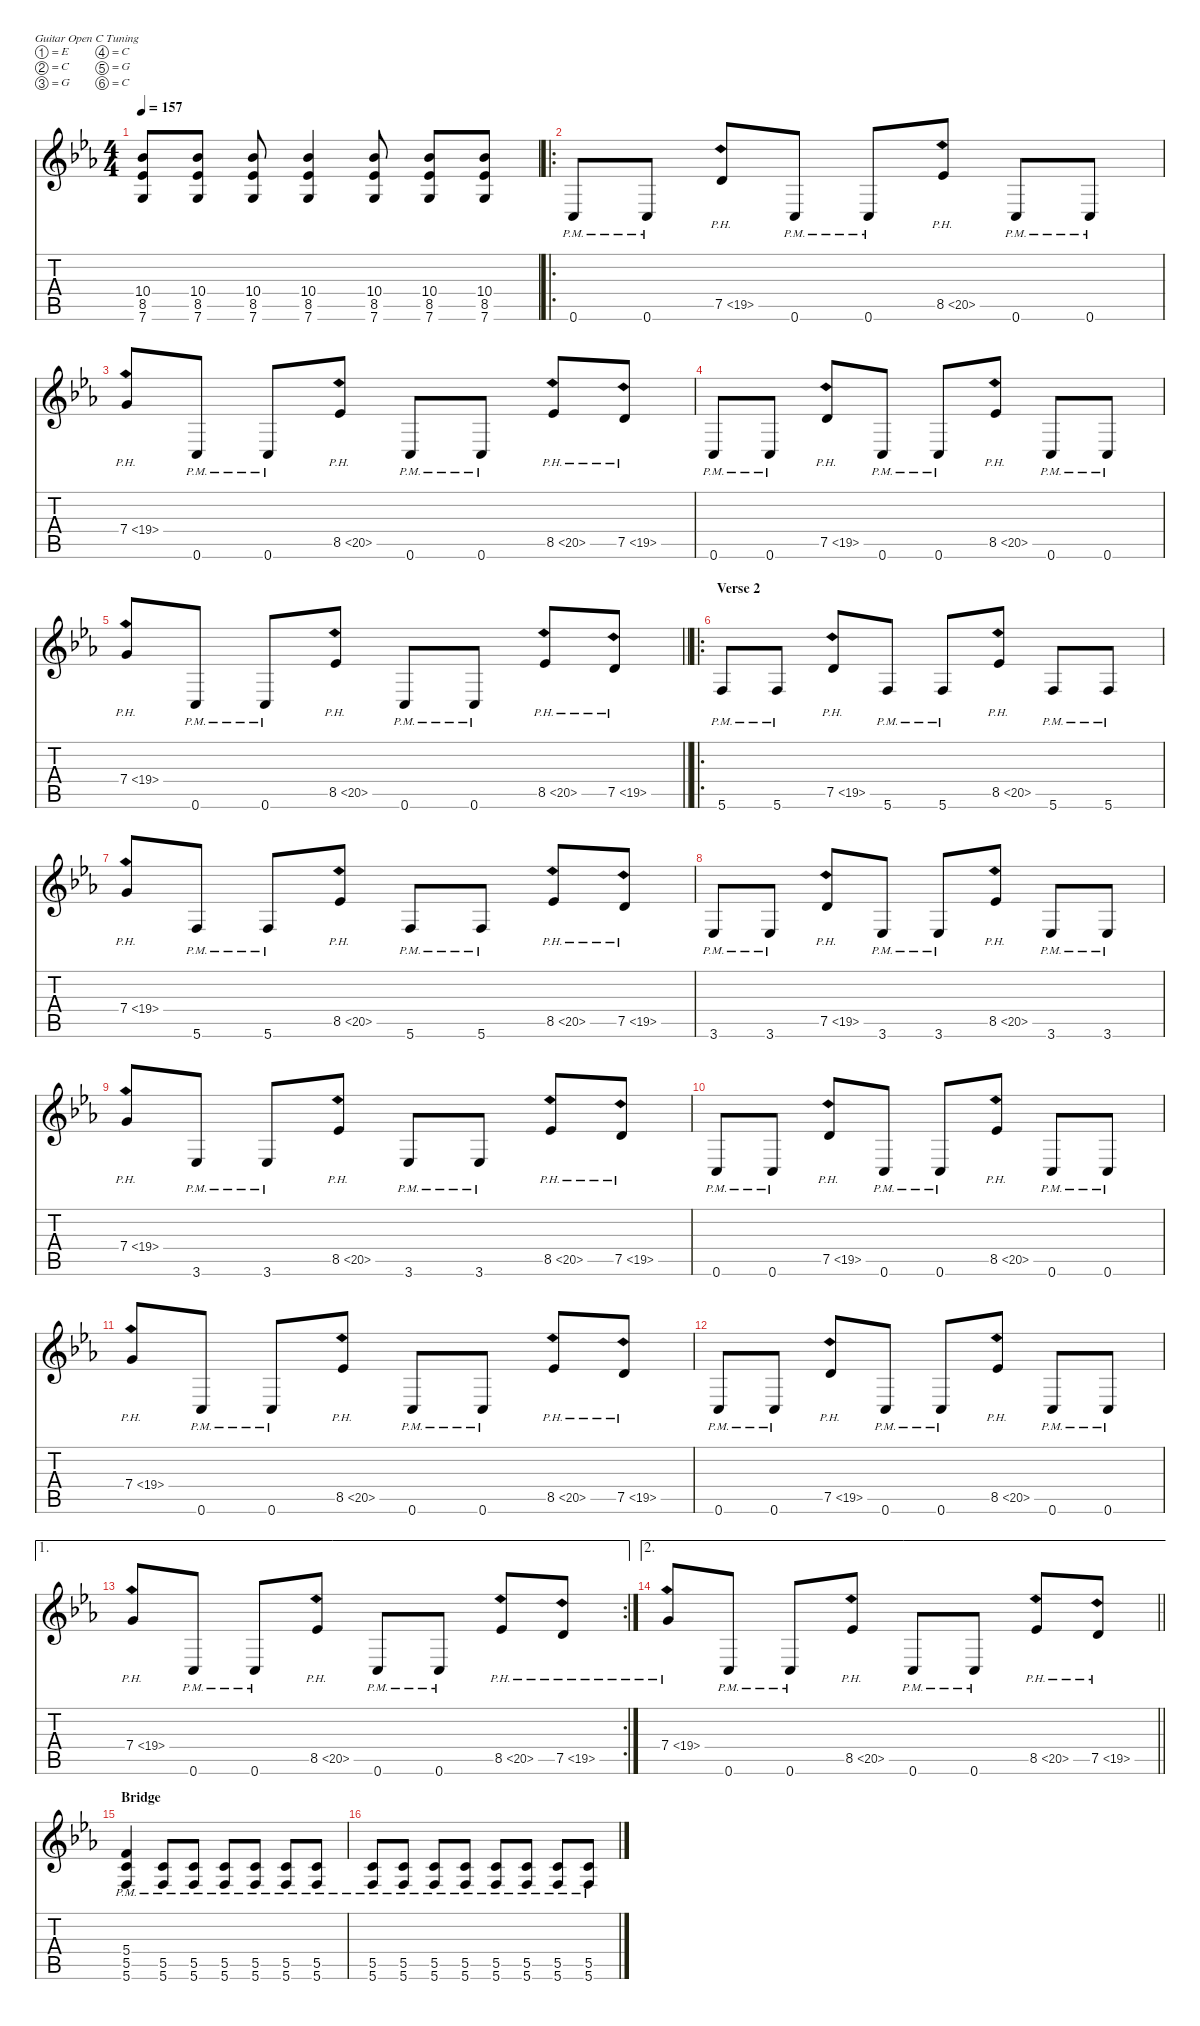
\defaultSystemsLayout 4
\hideDynamics
\bracketExtendMode nobrackets
\singleTrackTrackNamePolicy hidden
\multiTrackTrackNamePolicy hidden
\firstSystemTrackNameMode fullname
\firstSystemTrackNameOrientation horizontal
\otherSystemsTrackNameOrientation horizontal
\track ("Guitar One" "dist.guit.") {instrument distortionguitar}
\staff {score tabs}
\tuning (E4 C4 G3 C3 G2 C2)
\ts (4 4)
\tempo 157
\clef g2
\ks cminor
(10.4{acc b} 8.5{acc b} 7.6{acc forcenatural}).8{dy f beam Up} (10.4{acc b} 8.5{acc b} 7.6{acc forcenatural}).8{beam Up} (10.4{acc b} 8.5{acc b} 7.6{acc forcenatural}).8{beam Up} (10.4{acc b} 8.5{acc b} 7.6{acc forcenatural}).4{beam Up} (10.4{acc b} 8.5{acc b} 7.6{acc forcenatural}).8{beam Up} (10.4{acc b} 8.5{acc b} 7.6{acc forcenatural}).8{beam Up} (10.4{acc b} 8.5{acc b} 7.6{acc forcenatural}).8{beam Up} |
\ro
0.6{pm acc forcenatural}.8{beam Up} 0.6{pm acc forcenatural}.8{beam Up} 7.5{ph 12 acc forcenatural}.8{beam Up} 0.6{pm acc forcenatural}.8{beam Up} 0.6{pm acc forcenatural}.8{beam Up} 8.5{ph 12 acc b}.8{beam Up} 0.6{pm acc forcenatural}.8{beam Up} 0.6{pm acc forcenatural}.8{beam Up} |
7.4{ph 12 acc forcenatural}.8{beam Up} 0.6{pm acc forcenatural}.8{beam Up} 0.6{pm acc forcenatural}.8{beam Up} 8.5{ph 12 acc b}.8{beam Up} 0.6{pm acc forcenatural}.8{beam Up} 0.6{pm acc forcenatural}.8{beam Up} 8.5{ph 12 acc b}.8{beam Up} 7.5{ph 12 acc forcenatural}.8{beam Up} |
0.6{pm acc forcenatural}.8{beam Up} 0.6{pm acc forcenatural}.8{beam Up} 7.5{ph 12 acc forcenatural}.8{beam Up} 0.6{pm acc forcenatural}.8{beam Up} 0.6{pm acc forcenatural}.8{beam Up} 8.5{ph 12 acc b}.8{beam Up} 0.6{pm acc forcenatural}.8{beam Up} 0.6{pm acc forcenatural}.8{beam Up} |
\barLineRight lightlight
7.4{ph 12 acc forcenatural}.8{beam Up} 0.6{pm acc forcenatural}.8{beam Up} 0.6{pm acc forcenatural}.8{beam Up} 8.5{ph 12 acc b}.8{beam Up} 0.6{pm acc forcenatural}.8{beam Up} 0.6{pm acc forcenatural}.8{beam Up} 8.5{ph 12 acc b}.8{beam Up} 7.5{ph 12 acc forcenatural}.8{beam Up} |
\ro
\section ("" "Verse 2")
5.6{pm acc forcenatural}.8{beam Up} 5.6{pm acc forcenatural}.8{beam Up} 7.5{ph 12 acc forcenatural}.8{beam Up} 5.6{pm acc forcenatural}.8{beam Up} 5.6{pm acc forcenatural}.8{beam Up} 8.5{ph 12 acc b}.8{beam Up} 5.6{pm acc forcenatural}.8{beam Up} 5.6{pm acc forcenatural}.8{beam Up} |
7.4{ph 12 acc forcenatural}.8{beam Up} 5.6{pm acc forcenatural}.8{beam Up} 5.6{pm acc forcenatural}.8{beam Up} 8.5{ph 12 acc b}.8{beam Up} 5.6{pm acc forcenatural}.8{beam Up} 5.6{pm acc forcenatural}.8{beam Up} 8.5{ph 12 acc b}.8{beam Up} 7.5{ph 12 acc forcenatural}.8{beam Up} |
3.6{pm acc b}.8{beam Up} 3.6{pm acc b}.8{beam Up} 7.5{ph 12 acc forcenatural}.8{beam Up} 3.6{pm acc b}.8{beam Up} 3.6{pm acc b}.8{beam Up} 8.5{ph 12 acc b}.8{beam Up} 3.6{pm acc b}.8{beam Up} 3.6{pm acc b}.8{beam Up} |
7.4{ph 12 acc forcenatural}.8{beam Up} 3.6{pm acc b}.8{beam Up} 3.6{pm acc b}.8{beam Up} 8.5{ph 12 acc b}.8{beam Up} 3.6{pm acc b}.8{beam Up} 3.6{pm acc b}.8{beam Up} 8.5{ph 12 acc b}.8{beam Up} 7.5{ph 12 acc forcenatural}.8{beam Up} |
0.6{pm acc forcenatural}.8{beam Up} 0.6{pm acc forcenatural}.8{beam Up} 7.5{ph 12 acc forcenatural}.8{beam Up} 0.6{pm acc forcenatural}.8{beam Up} 0.6{pm acc forcenatural}.8{beam Up} 8.5{ph 12 acc b}.8{beam Up} 0.6{pm acc forcenatural}.8{beam Up} 0.6{pm acc forcenatural}.8{beam Up} |
7.4{ph 12 acc forcenatural}.8{beam Up} 0.6{pm acc forcenatural}.8{beam Up} 0.6{pm acc forcenatural}.8{beam Up} 8.5{ph 12 acc b}.8{beam Up} 0.6{pm acc forcenatural}.8{beam Up} 0.6{pm acc forcenatural}.8{beam Up} 8.5{ph 12 acc b}.8{beam Up} 7.5{ph 12 acc forcenatural}.8{beam Up} |
0.6{pm acc forcenatural}.8{beam Up} 0.6{pm acc forcenatural}.8{beam Up} 7.5{ph 12 acc forcenatural}.8{beam Up} 0.6{pm acc forcenatural}.8{beam Up} 0.6{pm acc forcenatural}.8{beam Up} 8.5{ph 12 acc b}.8{beam Up} 0.6{pm acc forcenatural}.8{beam Up} 0.6{pm acc forcenatural}.8{beam Up} |
\ae 1
\rc 2
7.4{ph 12 acc forcenatural}.8{beam Up} 0.6{pm acc forcenatural}.8{beam Up} 0.6{pm acc forcenatural}.8{beam Up} 8.5{ph 12 acc b}.8{beam Up} 0.6{pm acc forcenatural}.8{beam Up} 0.6{pm acc forcenatural}.8{beam Up} 8.5{ph 12 acc b}.8{beam Up} 7.5{ph 12 acc forcenatural}.8{beam Up} |
\ae 2
\barLineRight lightlight
7.4{ph 12 acc forcenatural}.8{beam Up} 0.6{pm acc forcenatural}.8{beam Up} 0.6{pm acc forcenatural}.8{beam Up} 8.5{ph 12 acc b}.8{beam Up} 0.6{pm acc forcenatural}.8{beam Up} 0.6{pm acc forcenatural}.8{beam Up} 8.5{ph 12 acc b}.8{beam Up} 7.5{ph 12 acc forcenatural}.8{beam Up} |
\section ("" "Bridge")
(5.4{pm acc forcenatural} 5.5{pm acc forcenatural} 5.6{pm acc forcenatural}).4{beam Up} (5.5{pm acc forcenatural} 5.6{pm acc forcenatural}).8{beam Up} (5.5{pm acc forcenatural} 5.6{pm acc forcenatural}).8{beam Up} (5.5{pm acc forcenatural} 5.6{pm acc forcenatural}).8{beam Up} (5.5{pm acc forcenatural} 5.6{pm acc forcenatural}).8{beam Up} (5.5{pm acc forcenatural} 5.6{pm acc forcenatural}).8{beam Up} (5.5{pm acc forcenatural} 5.6{pm acc forcenatural}).8{beam Up} |
(5.5{pm acc forcenatural} 5.6{pm acc forcenatural}).8{beam Up} (5.5{pm acc forcenatural} 5.6{pm acc forcenatural}).8{beam Up} (5.5{pm acc forcenatural} 5.6{pm acc forcenatural}).8{beam Up} (5.5{pm acc forcenatural} 5.6{pm acc forcenatural}).8{beam Up} (5.5{pm acc forcenatural} 5.6{pm acc forcenatural}).8{beam Up} (5.5{pm acc forcenatural} 5.6{pm acc forcenatural}).8{beam Up} (5.5{pm acc forcenatural} 5.6{pm acc forcenatural}).8{beam Up} (5.5{pm acc forcenatural} 5.6{pm acc forcenatural}).8{beam Up}
